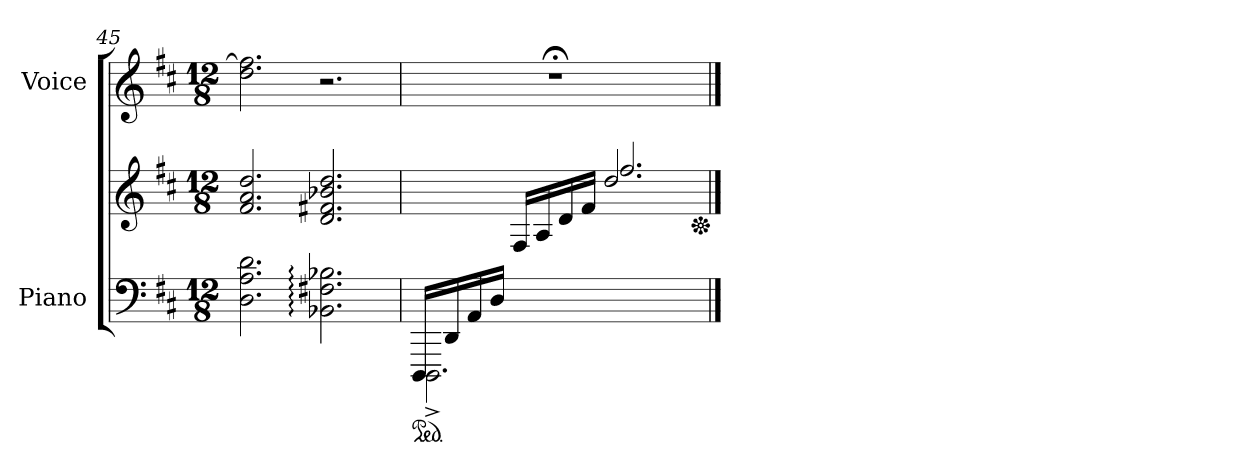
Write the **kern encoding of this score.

**kern	**kern	**kern
*part2	*part2	*part1
*staff3	*staff2	*staff1
*I"Piano	*	*I"Voice
*I'Pno	*	*
*clefF4	*clefG2	*clefG2
*k[f#c#]	*k[f#c#]	*k[f#c#]
*M12/8	*M12/8	*M12/8
=45	=45	=45
2.D\ 2.A\ 2.d\	2.f#/ 2.a/ 2.dd/	2.dd\ 2.ff#\]
2.BB-X\: 2.F#X\: 2.B-X\:	2.d/ 2.f#X/ 2.b-X/ 2.dd/	2.r
=46	=46	=46
*ped	*	*
*Xtuplet	*	*
!LO:N:head=open	!	!
*^	*^	*
*	*	*	*^	*
32%3DDD/L	(2.DDD^\	1.ryy	4.ryy	2.ryy	1.r;<
32%3DD!/	.	.	.	.	.
32%3AA!/	.	.	.	.	.
32%3D!/J	.	.	.	.	.
*	*	*	*Xtuplet	*	*
2.ryy	.	.	32%3F#!/L	.	.
.	.	.	32%3A!/	.	.
.	.	.	32%3d!/	.	.
.	.	.	32%3f#!/J	.	.
.	2.ryy	.	2.dd/	2.ff#/)	.
4.ryy	.	.	.	.	.
*v	*v	*	*	*	*
*	*v	*v	*v	*
*	*Xped	*
==	==	==
*-	*-	*-
